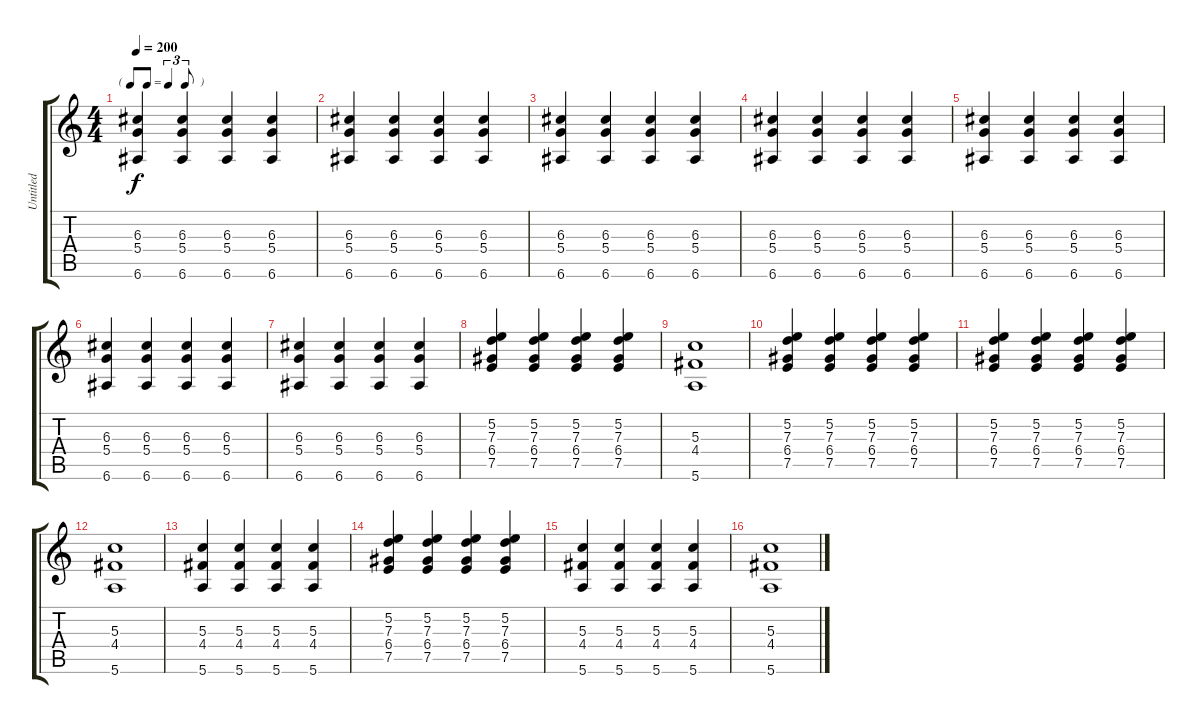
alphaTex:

\track ("Untitled" "Untitled") {instrument acousticguitarsteel}
\staff {score tabs}
\tuning (E4 B3 G3 D3 A2 E2) {hide}
\ts (4 4)
\tf triplet8th
\tempo 200
\clef g2
\ks c
(6.3 5.4 6.6).4{dy f instrument acousticguitarsteel} (6.3 5.4 6.6).4 (6.3 5.4 6.6).4 (6.3 5.4 6.6).4 |
(6.3 5.4 6.6).4 (6.3 5.4 6.6).4 (6.3 5.4 6.6).4 (6.3 5.4 6.6).4 |
(6.3 5.4 6.6).4 (6.3 5.4 6.6).4 (6.3 5.4 6.6).4 (6.3 5.4 6.6).4 |
(6.3 5.4 6.6).4 (6.3 5.4 6.6).4 (6.3 5.4 6.6).4 (6.3 5.4 6.6).4 |
(6.3 5.4 6.6).4 (6.3 5.4 6.6).4 (6.3 5.4 6.6).4 (6.3 5.4 6.6).4 |
(6.3 5.4 6.6).4 (6.3 5.4 6.6).4 (6.3 5.4 6.6).4 (6.3 5.4 6.6).4 |
(6.3 5.4 6.6).4 (6.3 5.4 6.6).4 (6.3 5.4 6.6).4 (6.3 5.4 6.6).4 |
(5.2 7.3 6.4 7.5).4 (5.2 7.3 6.4 7.5).4 (5.2 7.3 6.4 7.5).4 (5.2 7.3 6.4 7.5).4 |
(5.3 4.4 5.6).1 |
(5.2 7.3 6.4 7.5).4 (5.2 7.3 6.4 7.5).4 (5.2 7.3 6.4 7.5).4 (5.2 7.3 6.4 7.5).4 |
(5.2 7.3 6.4 7.5).4 (5.2 7.3 6.4 7.5).4 (5.2 7.3 6.4 7.5).4 (5.2 7.3 6.4 7.5).4 |
(5.3 4.4 5.6).1 |
(5.3 4.4 5.6).4 (5.3 4.4 5.6).4 (5.3 4.4 5.6).4 (5.3 4.4 5.6).4 |
(5.2 7.3 6.4 7.5).4 (5.2 7.3 6.4 7.5).4 (5.2 7.3 6.4 7.5).4 (5.2 7.3 6.4 7.5).4 |
(5.3 4.4 5.6).4 (5.3 4.4 5.6).4 (5.3 4.4 5.6).4 (5.3 4.4 5.6).4 |
(5.3 4.4 5.6).1
